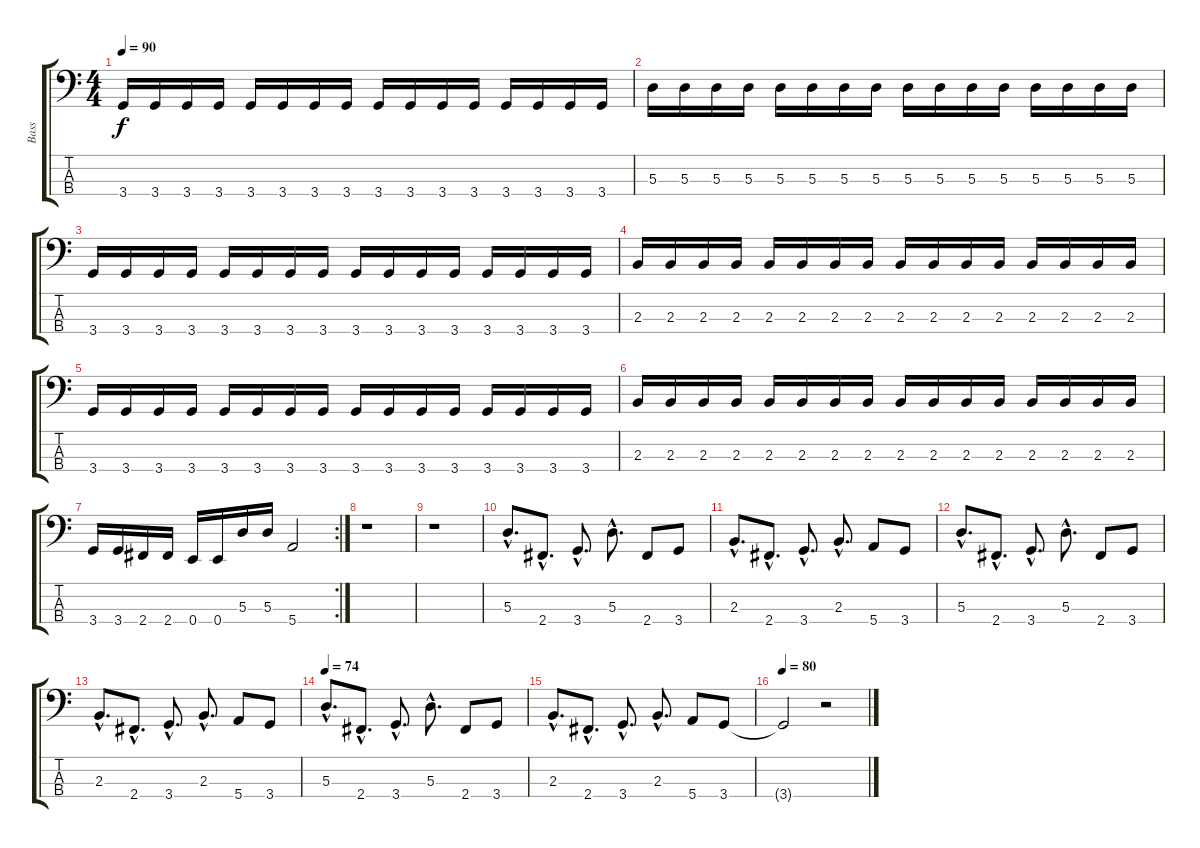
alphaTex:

\track ("Bass" "Bass") {instrument electricbasspick}
\staff {score tabs}
\tuning (G2 D2 A1 E1) {hide}
\ts (4 4)
\tempo 90
\clef f4
\ks c
3.4.16{dy f} 3.4.16 3.4.16 3.4.16 3.4.16 3.4.16 3.4.16 3.4.16 3.4.16 3.4.16 3.4.16 3.4.16 3.4.16 3.4.16 3.4.16 3.4.16 |
5.3.16 5.3.16 5.3.16 5.3.16 5.3.16 5.3.16 5.3.16 5.3.16 5.3.16 5.3.16 5.3.16 5.3.16 5.3.16 5.3.16 5.3.16 5.3.16 |
3.4.16 3.4.16 3.4.16 3.4.16 3.4.16 3.4.16 3.4.16 3.4.16 3.4.16 3.4.16 3.4.16 3.4.16 3.4.16 3.4.16 3.4.16 3.4.16 |
2.3.16 2.3.16 2.3.16 2.3.16 2.3.16 2.3.16 2.3.16 2.3.16 2.3.16 2.3.16 2.3.16 2.3.16 2.3.16 2.3.16 2.3.16 2.3.16 |
3.4.16 3.4.16 3.4.16 3.4.16 3.4.16 3.4.16 3.4.16 3.4.16 3.4.16 3.4.16 3.4.16 3.4.16 3.4.16 3.4.16 3.4.16 3.4.16 |
2.3.16 2.3.16 2.3.16 2.3.16 2.3.16 2.3.16 2.3.16 2.3.16 2.3.16 2.3.16 2.3.16 2.3.16 2.3.16 2.3.16 2.3.16 2.3.16 |
\rc 2
3.4.16 3.4.16 2.4.16 2.4.16 0.4.16 0.4.16 5.3.16 5.3.16 5.4.2 |
r.1 |
r.1 |
5.3{hac}.8{d} 2.4{hac}.8{d} 3.4{hac}.8{d} 5.3{hac}.8{d} 2.4.8 3.4.8 |
2.3{hac}.8{d} 2.4{hac}.8{d} 3.4{hac}.8{d} 2.3{hac}.8{d} 5.4.8 3.4.8 |
5.3{hac}.8{d} 2.4{hac}.8{d} 3.4{hac}.8{d} 5.3{hac}.8{d} 2.4.8 3.4.8 |
2.3{hac}.8{d} 2.4{hac}.8{d} 3.4{hac}.8{d} 2.3{hac}.8{d} 5.4.8 3.4.8 |
\tempo 74
5.3{hac}.8{d} 2.4{hac}.8{d} 3.4{hac}.8{d} 5.3{hac}.8{d} 2.4.8 3.4.8 |
2.3{hac}.8{d} 2.4{hac}.8{d} 3.4{hac}.8{d} 2.3{hac}.8{d} 5.4.8 3.4.8 |
\tempo 80
3.4{t}.2 r.2
